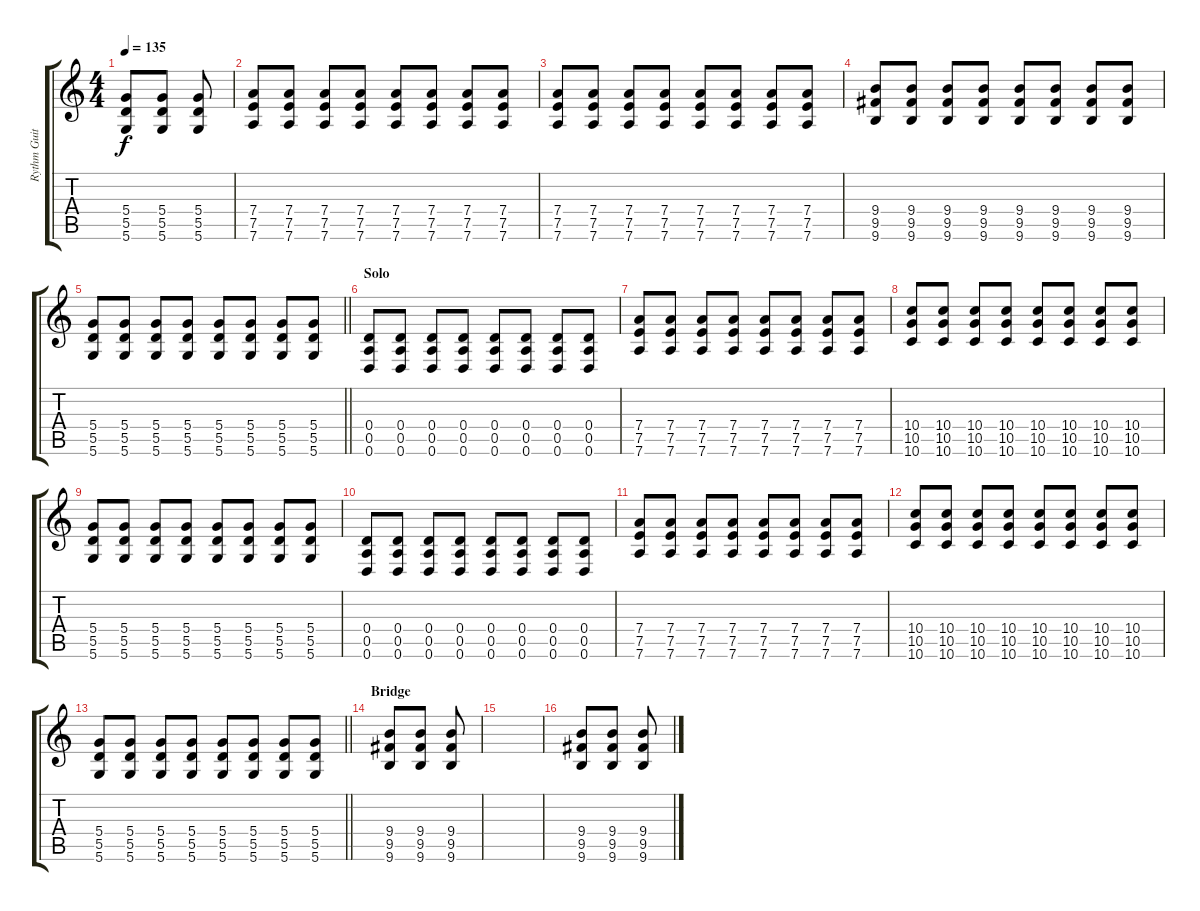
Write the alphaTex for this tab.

\track ("Rythm Guitar" "Rythm Guit") {instrument distortionguitar}
\staff {score tabs}
\tuning (E4 B3 G3 D3 A2 D2) {hide}
\ts (4 4)
\tempo 135
\clef g2
\ks c
(5.4 5.5 5.6).8{dy f} (5.4 5.5 5.6).8 (5.4 5.5 5.6).8 |
(7.4 7.5 7.6).8 (7.4 7.5 7.6).8 (7.4 7.5 7.6).8 (7.4 7.5 7.6).8 (7.4 7.5 7.6).8 (7.4 7.5 7.6).8 (7.4 7.5 7.6).8 (7.4 7.5 7.6).8 |
(7.4 7.5 7.6).8 (7.4 7.5 7.6).8 (7.4 7.5 7.6).8 (7.4 7.5 7.6).8 (7.4 7.5 7.6).8 (7.4 7.5 7.6).8 (7.4 7.5 7.6).8 (7.4 7.5 7.6).8 |
(9.4 9.5 9.6).8 (9.4 9.5 9.6).8 (9.4 9.5 9.6).8 (9.4 9.5 9.6).8 (9.4 9.5 9.6).8 (9.4 9.5 9.6).8 (9.4 9.5 9.6).8 (9.4 9.5 9.6).8 |
\barLineRight lightlight
(5.4 5.5 5.6).8 (5.4 5.5 5.6).8 (5.4 5.5 5.6).8 (5.4 5.5 5.6).8 (5.4 5.5 5.6).8 (5.4 5.5 5.6).8 (5.4 5.5 5.6).8 (5.4 5.5 5.6).8 |
\section ("" "Solo")
(0.4 0.5 0.6).8 (0.4 0.5 0.6).8 (0.4 0.5 0.6).8 (0.4 0.5 0.6).8 (0.4 0.5 0.6).8 (0.4 0.5 0.6).8 (0.4 0.5 0.6).8 (0.4 0.5 0.6).8 |
(7.4 7.5 7.6).8 (7.4 7.5 7.6).8 (7.4 7.5 7.6).8 (7.4 7.5 7.6).8 (7.4 7.5 7.6).8 (7.4 7.5 7.6).8 (7.4 7.5 7.6).8 (7.4 7.5 7.6).8 |
(10.4 10.5 10.6).8 (10.4 10.5 10.6).8 (10.4 10.5 10.6).8 (10.4 10.5 10.6).8 (10.4 10.5 10.6).8 (10.4 10.5 10.6).8 (10.4 10.5 10.6).8 (10.4 10.5 10.6).8 |
(5.4 5.5 5.6).8 (5.4 5.5 5.6).8 (5.4 5.5 5.6).8 (5.4 5.5 5.6).8 (5.4 5.5 5.6).8 (5.4 5.5 5.6).8 (5.4 5.5 5.6).8 (5.4 5.5 5.6).8 |
(0.4 0.5 0.6).8 (0.4 0.5 0.6).8 (0.4 0.5 0.6).8 (0.4 0.5 0.6).8 (0.4 0.5 0.6).8 (0.4 0.5 0.6).8 (0.4 0.5 0.6).8 (0.4 0.5 0.6).8 |
(7.4 7.5 7.6).8 (7.4 7.5 7.6).8 (7.4 7.5 7.6).8 (7.4 7.5 7.6).8 (7.4 7.5 7.6).8 (7.4 7.5 7.6).8 (7.4 7.5 7.6).8 (7.4 7.5 7.6).8 |
(10.4 10.5 10.6).8 (10.4 10.5 10.6).8 (10.4 10.5 10.6).8 (10.4 10.5 10.6).8 (10.4 10.5 10.6).8 (10.4 10.5 10.6).8 (10.4 10.5 10.6).8 (10.4 10.5 10.6).8 |
\barLineRight lightlight
(5.4 5.5 5.6).8 (5.4 5.5 5.6).8 (5.4 5.5 5.6).8 (5.4 5.5 5.6).8 (5.4 5.5 5.6).8 (5.4 5.5 5.6).8 (5.4 5.5 5.6).8 (5.4 5.5 5.6).8 |
\section ("" "Bridge")
(9.4 9.5 9.6).8 (9.4 9.5 9.6).8 (9.4 9.5 9.6).8 |
|
(9.4 9.5 9.6).8 (9.4 9.5 9.6).8 (9.4 9.5 9.6).8
